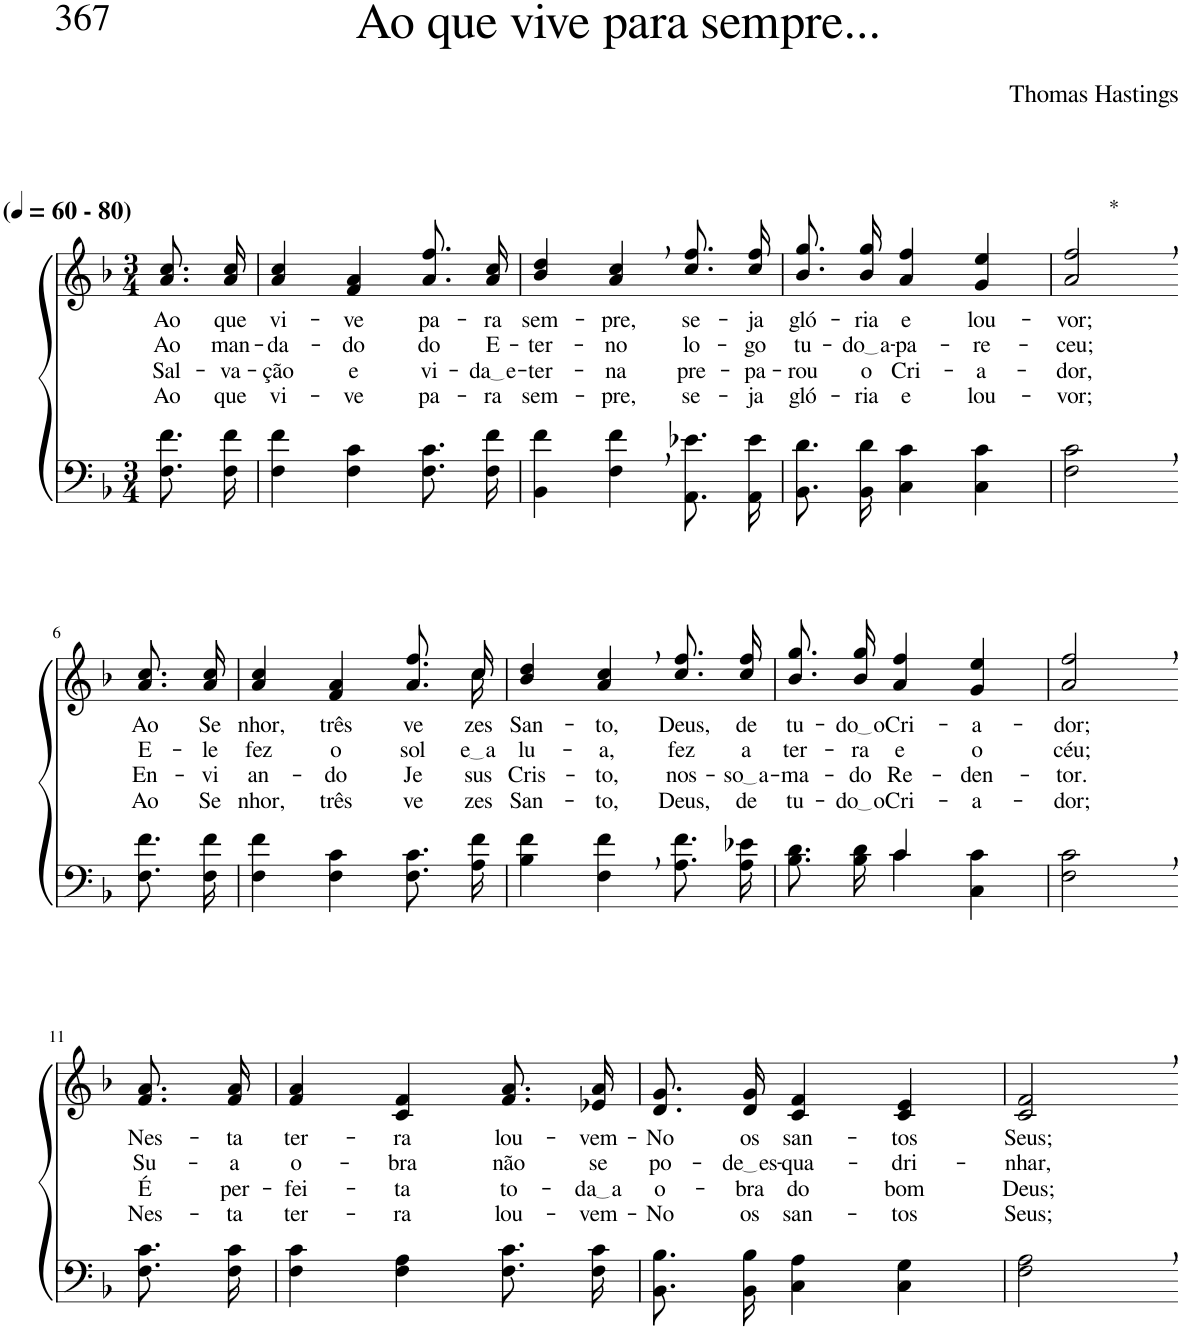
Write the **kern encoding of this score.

**kern	**kern	**text	**text	**text	**text
*part2	*part1	*part1	*part1	*part1	*part1
*staff2	*staff1	*staff1	*staff1	*staff1	*staff1
*I"Parte III e IV	*I"Parte I e II	*	*	*	*
*clefF4	*clefG2	*	*	*	*
*Trd2c3	*Trd2c3	*	*	*	*
*k[b-]	*k[b-]	*	*	*	*
*M3/4	*M3/4	*	*	*	*
*MM60	*MM60	*	*	*	*
=1	=1	=1	=1	=1	=1
!	!LO:TX:a:B:t=(	!	!	!	!
!	!LO:TX:a:B:t=- 80)	!	!	!	!
!	!	!LO:LY:b	!LO:LY:b	!LO:LY:b	!LO:LY:b
8.F\ 8.f\L	8.a\ 8.cc\L	Ao	Ao	Sal-	Ao
!	!	!LO:LY:b	!LO:LY:b	!LO:LY:b	!LO:LY:b
16F\ 16f\Jk	16a\ 16cc\Jk	que	man-	-va-	que
=2	=2	=2	=2	=2	=2
!	!	!LO:LY:b	!LO:LY:b	!LO:LY:b	!LO:LY:b
4F\ 4f\	4a/ 4cc/	vi-	-da-	-ção	vi-
!	!	!LO:LY:b	!LO:LY:b	!LO:LY:b	!LO:LY:b
4F\ 4c\	4f/ 4a/	-ve	-do	e	-ve
!	!	!LO:LY:b	!LO:LY:b	!LO:LY:b	!LO:LY:b
8.F\ 8.c\L	8.a\ 8.ff\L	pa-	do	vi-	pa-
!	!	!LO:LY:b	!LO:LY:b	!LO:LY:b	!LO:LY:b
16F\ 16f\Jk	16a\ 16cc\Jk	-ra	E-	da e	-ra
=3	=3	=3	=3	=3	=3
!	!	!LO:LY:b	!LO:LY:b	!LO:LY:b	!LO:LY:b
4BB-\ 4f\	4b-/ 4dd/	sem-	-ter-	-ter-	sem-
!	!	!LO:LY:b	!LO:LY:b	!LO:LY:b	!LO:LY:b
4F\, 4f\,	4a/, 4cc/,	-pre,	-no	-na	-pre,
!	!	!LO:LY:b	!LO:LY:b	!LO:LY:b	!LO:LY:b
8.AA\ 8.e-X\L	8.cc\ 8.ff\L	se-	lo-	pre-	se-
!	!	!LO:LY:b	!LO:LY:b	!LO:LY:b	!LO:LY:b
16AA\ 16e-\Jk	16cc\ 16ff\Jk	-ja	-go	-pa-	-ja
=4	=4	=4	=4	=4	=4
!	!	!LO:LY:b	!LO:LY:b	!LO:LY:b	!LO:LY:b
8.BB-\ 8.d\L	8.b-\ 8.gg\L	gló-	tu-	-rou	gló-
!	!	!LO:LY:b	!LO:LY:b	!LO:LY:b	!LO:LY:b
16BB-\ 16d\Jk	16b-\ 16gg\Jk	-ria	do a	o	-ria
!	!	!LO:LY:b	!LO:LY:b	!LO:LY:b	!LO:LY:b
4C\ 4c\	4a/ 4ff/	e	-pa-	Cri-	e
!	!	!LO:LY:b	!LO:LY:b	!LO:LY:b	!LO:LY:b
4C\ 4c\	4g/ 4ee/	lou-	-re-	-a-	lou-
=5	=5	=5	=5	=5	=5
!	!LO:TX:a:t=*	!	!	!	!
!	!	!LO:LY:b	!LO:LY:b	!LO:LY:b	!LO:LY:b
2F\, 2c\,	2a/, 2ff/,	-vor;	-ceu;	-dor,	-vor;
!!LO:LB:g=z
=6-	=6-	=6-	=6-	=6-	=6-
!	!	!LO:LY:b	!LO:LY:b	!LO:LY:b	!LO:LY:b
8.F\ 8.f\L	8.a\ 8.cc\L	Ao	E-	En-	Ao
!	!	!LO:LY:b	!LO:LY:b	!LO:LY:b	!LO:LY:b
16F\ 16f\Jk	16a\ 16cc\Jk	Se-	-le	-vi-	Se-
=7	=7	=7	=7	=7	=7
*	*^	*	*	*	*
!	!	!	!LO:LY:b	!LO:LY:b	!LO:LY:b	!LO:LY:b
4F\ 4f\	2ryy	4a/ 4cc/	-nhor,	fez	-an-	-nhor,
!	!	!	!LO:LY:b	!LO:LY:b	!LO:LY:b	!LO:LY:b
4F\ 4c\	.	4f/ 4a/	três	o	-do	três
!	!	!	!LO:LY:b	!LO:LY:b	!LO:LY:b	!LO:LY:b
8.F\ 8.c\L	8.ryy	8.a\ 8.ff\L	ve-	sol	Je-	ve-
!	!	!	!LO:LY:b	!LO:LY:b	!LO:LY:b	!LO:LY:b
16A\ 16f\Jk	16cc\	16cc\Jk	-zes	e a	-sus	-zes
=8	=8	=8	=8	=8	=8	=8
!	!	!	!LO:LY:b	!LO:LY:b	!LO:LY:b	!LO:LY:b
*	*v	*v	*	*	*	*
4B-\ 4f\	4b-/ 4dd/	San-	lu-	Cris-	San-
!	!	!LO:LY:b	!LO:LY:b	!LO:LY:b	!LO:LY:b
4F\, 4f\,	4a/, 4cc/,	-to,	-a,	-to,	-to,
!	!	!LO:LY:b	!LO:LY:b	!LO:LY:b	!LO:LY:b
8.A\ 8.f\L	8.cc\ 8.ff\L	Deus,	fez	nos-	Deus,
!	!	!LO:LY:b	!LO:LY:b	!LO:LY:b	!LO:LY:b
16A\ 16e-X\Jk	16cc\ 16ff\Jk	de	a	so a	de
=9	=9	=9	=9	=9	=9
*^	*	*	*	*	*
!	!	!	!LO:LY:b	!LO:LY:b	!LO:LY:b	!LO:LY:b
4ryy	8.B-\ 8.d\L	8.b-\ 8.gg\L	tu-	ter-	-ma-	tu-
!	!	!	!LO:LY:b	!LO:LY:b	!LO:LY:b	!LO:LY:b
.	16B-\ 16d\Jk	16b-\ 16gg\Jk	do o	-ra	-do	do o
!	!	!	!LO:LY:b	!LO:LY:b	!LO:LY:b	!LO:LY:b
4c/	4c\	4a/ 4ff/	Cri-	e	Re-	Cri-
!	!	!	!LO:LY:b	!LO:LY:b	!LO:LY:b	!LO:LY:b
4ryy	4C\ 4c\	4g/ 4ee/	-a-	o	-den-	-a-
=10	=10	=10	=10	=10	=10	=10
!	!	!	!LO:LY:b	!LO:LY:b	!LO:LY:b	!LO:LY:b
*v	*v	*	*	*	*	*
2F\, 2c\,	2a/, 2ff/,	-dor;	céu;	-tor.	-dor;
!!LO:LB:g=z
=11-	=11-	=11-	=11-	=11-	=11-
!	!	!LO:LY:b	!LO:LY:b	!LO:LY:b	!LO:LY:b
8.F\ 8.c\L	8.f/ 8.a/L	Nes-	Su-	É	Nes-
!	!	!LO:LY:b	!LO:LY:b	!LO:LY:b	!LO:LY:b
16F\ 16c\Jk	16f/ 16a/Jk	-ta	-a	per-	-ta
=12	=12	=12	=12	=12	=12
!	!	!LO:LY:b	!LO:LY:b	!LO:LY:b	!LO:LY:b
4F\ 4c\	4f/ 4a/	ter-	o-	-fei-	ter-
!	!	!LO:LY:b	!LO:LY:b	!LO:LY:b	!LO:LY:b
4F\ 4A\	4c/ 4f/	-ra	-bra	-ta	-ra
!	!	!LO:LY:b	!LO:LY:b	!LO:LY:b	!LO:LY:b
8.F\ 8.c\L	8.f/ 8.a/L	lou-	não	to-	lou-
!	!	!LO:LY:b	!LO:LY:b	!LO:LY:b	!LO:LY:b
16F\ 16c\Jk	16e-X/ 16a/Jk	-vem-	se	da a	-vem-
=13	=13	=13	=13	=13	=13
!	!	!LO:LY:b	!LO:LY:b	!LO:LY:b	!LO:LY:b
8.BB-\ 8.B-\L	8.d/ 8.g/L	-No	po-	o-	-No
!	!	!LO:LY:b	!LO:LY:b	!LO:LY:b	!LO:LY:b
16BB-\ 16B-\Jk	16d/ 16g/Jk	os	de es	-bra	os
!	!	!LO:LY:b	!LO:LY:b	!LO:LY:b	!LO:LY:b
4C\ 4A\	4c/ 4f/	san-	-qua-	do	san-
!	!	!LO:LY:b	!LO:LY:b	!LO:LY:b	!LO:LY:b
4C\ 4G\	4c/ 4e/	-tos	-dri-	bom	-tos
=14	=14	=14	=14	=14	=14
!	!	!LO:LY:b	!LO:LY:b	!LO:LY:b	!LO:LY:b
2F\, 2A\,	2c/, 2f/,	Seus;	-nhar,	Deus;	Seus;
=-	=-	=-	=-	=-	=-
*-	*-	*-	*-	*-	*-
